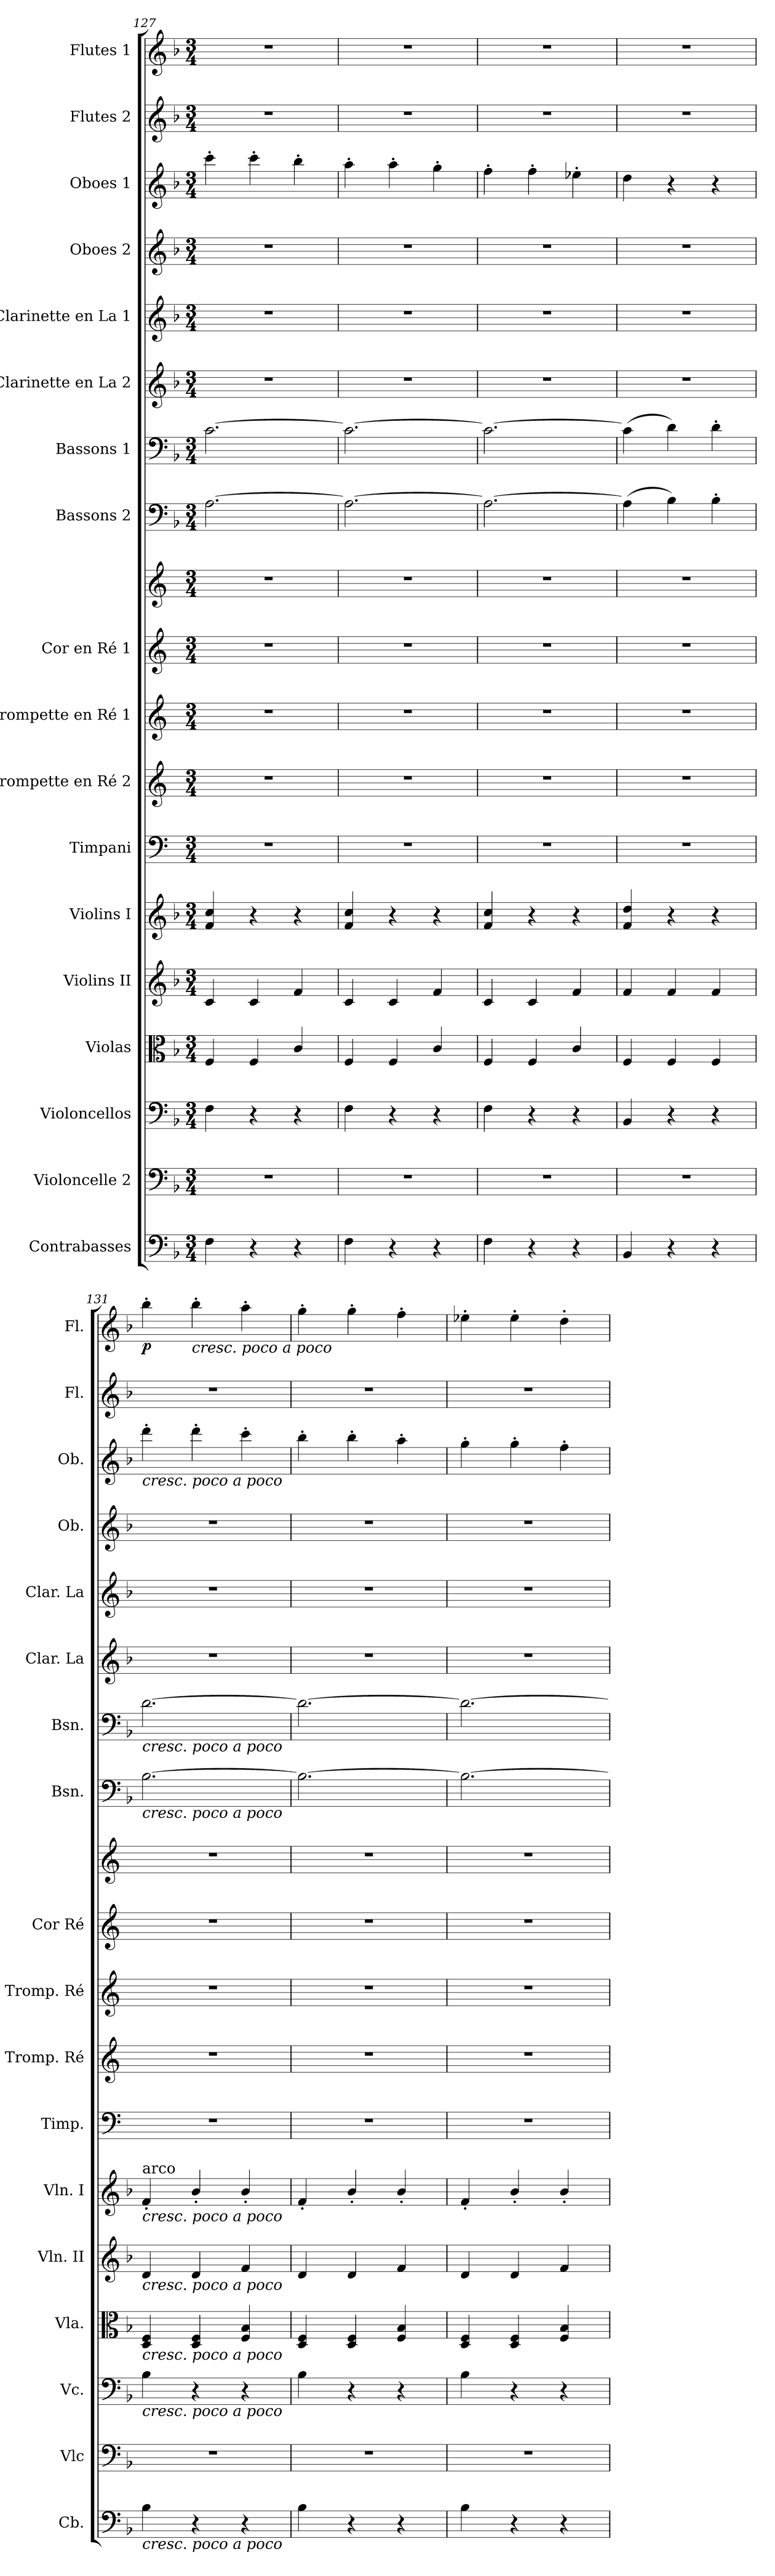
**kern	**kern	**kern	**kern	**kern	**kern	**kern	**kern	**kern	**kern	**kern	**kern	**kern	**kern	**kern	**kern	**kern	**kern	**kern	**dynam
*part18	*part17	*part16	*part15	*part14	*part13	*part12	*part11	*part10	*part9	*part9	*part8	*part7	*part6	*part5	*part4	*part3	*part2	*part1	*part1
*staff19	*staff18	*staff17	*staff16	*staff15	*staff14	*staff13	*staff12	*staff11	*staff10	*staff9	*staff8	*staff7	*staff6	*staff5	*staff4	*staff3	*staff2	*staff1	*staff1
*I"Contrabasses	*I"Violoncelle 2	*I"Violoncellos	*I"Violas	*I"Violins II	*I"Violins I	*I"Timpani	*I"Trompette en Ré 2	*I"Trompette en Ré 1	*I"Cor en Ré 1	*	*I"Bassons 2	*I"Bassons 1	*I"Clarinette en La 2	*I"Clarinette en La 1	*I"Oboes 2	*I"Oboes 1	*I"Flutes 2	*I"Flutes 1	*
*I'Cb.	*I'Vlc	*I'Vc.	*I'Vla.	*I'Vln. II	*I'Vln. I	*I'Timp.	*I'Tromp. Ré	*I'Tromp. Ré	*I'Cor Ré	*	*I'Bsn.	*I'Bsn.	*I'Clar. La	*I'Clar. La	*I'Ob.	*I'Ob.	*I'Fl.	*I'Fl.	*
*clefF4	*clefF4	*clefF4	*clefC3	*clefG2	*clefG2	*clefF4	*clefG2	*clefG2	*clefG2	*clefG2	*clefF4	*clefF4	*clefG2	*clefG2	*clefG2	*clefG2	*clefG2	*clefG2	*
*ITrd7c12	*	*	*	*	*	*	*ITrd-1c-2	*ITrd-1c-2	*ITrd6c10	*ITrd6c10	*	*	*ITrd2c3	*ITrd2c3	*	*	*	*	*
*k[b-]	*k[b-]	*k[b-]	*k[b-]	*k[b-]	*k[b-]	*k[]	*k[f#c#]	*k[f#c#]	*k[f#c#]	*k[f#c#]	*k[b-]	*k[b-]	*k[f#c#]	*k[f#c#]	*k[b-]	*k[b-]	*k[b-]	*k[b-]	*
*M3/4	*M3/4	*M3/4	*M3/4	*M3/4	*M3/4	*M3/4	*M3/4	*M3/4	*M3/4	*M3/4	*M3/4	*M3/4	*M3/4	*M3/4	*M3/4	*M3/4	*M3/4	*M3/4	*
=127	=127	=127	=127	=127	=127	=127	=127	=127	=127	=127	=127	=127	=127	=127	=127	=127	=127	=127	=127
4FF\	2.r	4F\	4F/	4c/	4f/ 4cc/	2.r	2.r	2.r	2.r	2.r	[2.A\	[2.c\	2.r	2.r	2.r	4ccc'\	2.r	2.r	.
4r	.	4r	4F/	4c/	4r	.	.	.	.	.	.	.	.	.	.	4ccc'\	.	.	.
4r	.	4r	4c/	4f/	4r	.	.	.	.	.	.	.	.	.	.	4bb-'\	.	.	.
=128	=128	=128	=128	=128	=128	=128	=128	=128	=128	=128	=128	=128	=128	=128	=128	=128	=128	=128	=128
4FF\	2.r	4F\	4F/	4c/	4f/ 4cc/	2.r	2.r	2.r	2.r	2.r	2.A\_	2.c\_	2.r	2.r	2.r	4aa'\	2.r	2.r	.
4r	.	4r	4F/	4c/	4r	.	.	.	.	.	.	.	.	.	.	4aa'\	.	.	.
4r	.	4r	4c/	4f/	4r	.	.	.	.	.	.	.	.	.	.	4gg'\	.	.	.
=129	=129	=129	=129	=129	=129	=129	=129	=129	=129	=129	=129	=129	=129	=129	=129	=129	=129	=129	=129
4FF\	2.r	4F\	4F/	4c/	4f/ 4cc/	2.r	2.r	2.r	2.r	2.r	2.A\_	2.c\_	2.r	2.r	2.r	4ff'\	2.r	2.r	.
4r	.	4r	4F/	4c/	4r	.	.	.	.	.	.	.	.	.	.	4ff'\	.	.	.
4r	.	4r	4c/	4f/	4r	.	.	.	.	.	.	.	.	.	.	4ee-X'\	.	.	.
=130	=130	=130	=130	=130	=130	=130	=130	=130	=130	=130	=130	=130	=130	=130	=130	=130	=130	=130	=130
4BBB-/	2.r	4BB-/	4F/	4f/	4f/ 4dd/	2.r	2.r	2.r	2.r	2.r	(>4A\]	(>4c\]	2.r	2.r	2.r	4dd\	2.r	2.r	.
4r	.	4r	4F/	4f/	4r	.	.	.	.	.	4B-\)	4d\)	.	.	.	4r	.	.	.
4r	.	4r	4F/	4f/	4r	.	.	.	.	.	4B-'\	4d'\	.	.	.	4r	.	.	.
=131	=131	=131	=131	=131	=131	=131	=131	=131	=131	=131	=131	=131	=131	=131	=131	=131	=131	=131	=131
!	!	!	!	!	!	!	!	!	!	!	!	!	!	!	!	!LO:TX:b:i:t=cresc. poco a poco	!	!	!
!	!	!	!	!	!	!	!	!	!	!	!	!LO:TX:b:i:t=cresc. poco a poco	!	!	!	!	!	!	!
!	!	!	!	!	!	!	!	!	!	!	!LO:TX:b:i:t=cresc. poco a poco	!	!	!	!	!	!	!	!
!	!	!	!	!	!LO:TX:a:t=arco	!	!	!	!	!	!	!	!	!	!	!	!	!	!
!	!	!	!	!	!LO:TX:b:i:t=cresc. poco a poco	!	!	!	!	!	!	!	!	!	!	!	!	!	!
!	!	!	!	!LO:TX:b:i:t=cresc. poco a poco	!	!	!	!	!	!	!	!	!	!	!	!	!	!	!
!	!	!	!LO:TX:b:i:t=cresc. poco a poco	!	!	!	!	!	!	!	!	!	!	!	!	!	!	!	!
!	!	!LO:TX:b:i:t=cresc. poco a poco	!	!	!	!	!	!	!	!	!	!	!	!	!	!	!	!	!
!LO:TX:b:i:t=cresc. poco a poco	!	!	!	!	!	!	!	!	!	!	!	!	!	!	!	!	!	!	!
!	!	!	!	!	!	!	!	!	!	!	!	!	!	!	!	!	!	!	!LO:DY:b
4BB-\	2.r	4B-\	4D/ 4F/	4d/	4f'/	2.r	2.r	2.r	2.r	2.r	[2.B-\	[2.d\	2.r	2.r	2.r	4ddd'\	2.r	4bb-'\	p
!	!	!	!	!	!	!	!	!	!	!	!	!	!	!	!	!	!	!LO:TX:b:i:t=cresc. poco a poco	!
4r	.	4r	4D/ 4F/	4d/	4b-'/	.	.	.	.	.	.	.	.	.	.	4ddd'\	.	4bb-'\	.
4r	.	4r	4F/ 4B-/	4f/	4b-'/	.	.	.	.	.	.	.	.	.	.	4ccc'\	.	4aa'\	.
=132	=132	=132	=132	=132	=132	=132	=132	=132	=132	=132	=132	=132	=132	=132	=132	=132	=132	=132	=132
4BB-\	2.r	4B-\	4D/ 4F/	4d/	4f'/	2.r	2.r	2.r	2.r	2.r	2.B-\_	2.d\_	2.r	2.r	2.r	4bb-'\	2.r	4gg'\	.
4r	.	4r	4D/ 4F/	4d/	4b-'/	.	.	.	.	.	.	.	.	.	.	4bb-'\	.	4gg'\	.
4r	.	4r	4F/ 4B-/	4f/	4b-'/	.	.	.	.	.	.	.	.	.	.	4aa'\	.	4ff'\	.
=133	=133	=133	=133	=133	=133	=133	=133	=133	=133	=133	=133	=133	=133	=133	=133	=133	=133	=133	=133
4BB-\	2.r	4B-\	4D/ 4F/	4d/	4f'/	2.r	2.r	2.r	2.r	2.r	2.B-\_	2.d\_	2.r	2.r	2.r	4gg'\	2.r	4ee-X'\	.
4r	.	4r	4D/ 4F/	4d/	4b-'/	.	.	.	.	.	.	.	.	.	.	4gg'\	.	4ee-'\	.
4r	.	4r	4F/ 4B-/	4f/	4b-'/	.	.	.	.	.	.	.	.	.	.	4ff'\	.	4dd'\	.
=	=	=	=	=	=	=	=	=	=	=	=	=	=	=	=	=	=	=	=
*-	*-	*-	*-	*-	*-	*-	*-	*-	*-	*-	*-	*-	*-	*-	*-	*-	*-	*-	*-
